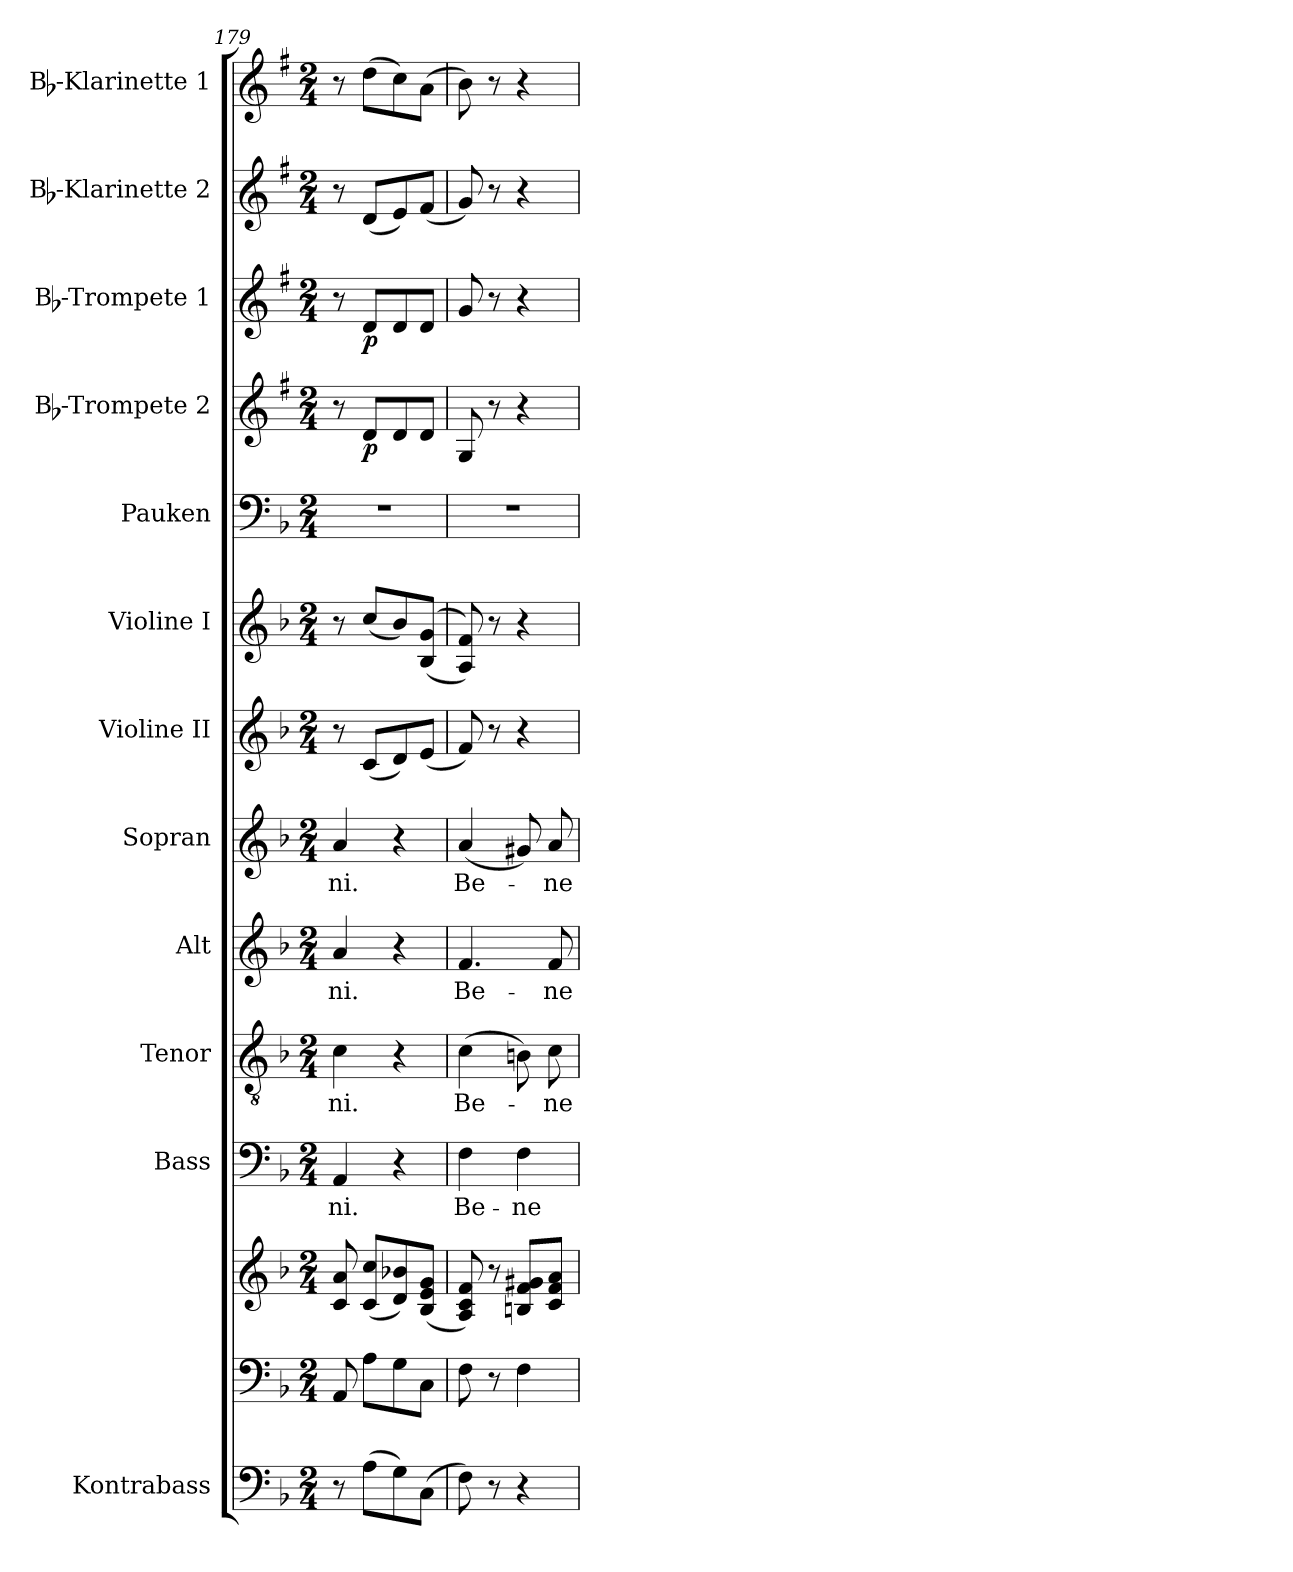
**kern	**kern	**kern	**kern	**text	**kern	**text	**kern	**text	**kern	**text	**kern	**kern	**kern	**kern	**dynam	**kern	**dynam	**kern	**kern
*part13	*part12	*part12	*part11	*part11	*part10	*part10	*part9	*part9	*part8	*part8	*part7	*part6	*part5	*part4	*part4	*part3	*part3	*part2	*part1
*staff14	*staff13	*staff12	*staff11	*staff11	*staff10	*staff10	*staff9	*staff9	*staff8	*staff8	*staff7	*staff6	*staff5	*staff4	*staff4	*staff3	*staff3	*staff2	*staff1
*I"Kontrabass	*	*	*I"Bass	*	*I"Tenor	*	*I"Alt	*	*I"Sopran	*	*I"Violine II	*I"Violine I	*I"Pauken	*I"Bb-Trompete 2	*	*I"Bb-Trompete 1	*	*I"Bb-Klarinette 2	*I"Bb-Klarinette 1
*I'Kb.	*	*	*I'B.	*	*I'T.	*	*I'A.	*	*I'S.	*	*I'Vl. II	*I'Vl. I	*I'Pk.	*I'Bb Trp. 2	*	*I'Bb Trp. 1	*	*I'Bb Kl. 2	*I'Bb Kl. 1
*clefF4	*clefF4	*clefG2	*clefF4	*	*clefGv2	*	*clefG2	*	*clefG2	*	*clefG2	*clefG2	*clefF4	*clefG2	*	*clefG2	*	*clefG2	*clefG2
*ITrd7c12	*	*	*	*	*	*	*	*	*	*	*	*	*	*ITrd1c2	*	*ITrd1c2	*	*ITrd1c2	*ITrd1c2
*k[b-]	*k[b-]	*k[b-]	*k[b-]	*	*k[b-]	*	*k[b-]	*	*k[b-]	*	*k[b-]	*k[b-]	*k[b-]	*k[b-]	*	*k[b-]	*	*k[b-]	*k[b-]
*F:	*F:	*F:	*F:	*	*F:	*	*F:	*	*F:	*	*F:	*F:	*F:	*F:	*	*F:	*	*F:	*F:
*M2/4	*M2/4	*M2/4	*M2/4	*	*M2/4	*	*M2/4	*	*M2/4	*	*M2/4	*M2/4	*M2/4	*M2/4	*	*M2/4	*	*M2/4	*M2/4
=179	=179	=179	=179	=179	=179	=179	=179	=179	=179	=179	=179	=179	=179	=179	=179	=179	=179	=179	=179
!	!	!	!	!LO:LY:b	!	!LO:LY:b	!	!LO:LY:b	!	!LO:LY:b	!	!	!	!	!	!	!	!	!
8r	8AA/	8c/ 8a/	4AA/	-ni.	4c\	-ni.	4a/	-ni.	4a/	-ni.	8r	8r	2r	8r	.	8r	.	8r	8r
!	!	!	!	!	!	!	!	!	!	!	!	!	!	!	!LO:DY:b	!	!LO:DY:b	!	!
(>8AA\L	8A\L	(<8c/ 8cc/L	.	.	.	.	.	.	.	.	(<8c/L	(<8cc/L	.	8c/L	p	8c/L	p	(<8c/L	(>8cc\L
8GG\)	8G\	8d/ 8b-X/)	4r	.	4r	.	4r	.	4r	.	8d/)	8b-/)	.	8c/	.	8c/	.	8d/)	8b-\)
(>8CC\J	8C\J	(<8B-/ 8e/ 8g/J	.	.	.	.	.	.	.	.	(<8e/J	((<8B-/ 8g/J	.	8c/J	.	8c/J	.	(<8e/J	(>8g\J
!!LO:PB:g=z
=180	=180	=180	=180	=180	=180	=180	=180	=180	=180	=180	=180	=180	=180	=180	=180	=180	=180	=180	=180
!	!	!	!	!LO:LY:b	!	!LO:LY:b	!	!LO:LY:b	!	!LO:LY:b	!	!	!	!	!	!	!	!	!
8FF\)	8F\	8A/ 8c/ 8f/)	4F\	Be-	(>4c\	Be-	4.f/	Be-	(<4a/	Be-	8f/)	8A/ 8f/))	2r	8F/	.	8f/	.	8f/)	8a\)
8r	8r	8r	.	.	.	.	.	.	.	.	8r	8r	.	8r	.	8r	.	8r	8r
!	!	!	!	!LO:LY:b	!	!	!	!	!	!	!	!	!	!	!	!	!	!	!
4r	4F\	8Bn/ 8f/ 8g#X/L	4F\	-ne-	8Bn\)	.	.	.	8g#X/)	.	4r	4r	.	4r	.	4r	.	4r	4r
!	!	!	!	!	!	!LO:LY:b	!	!LO:LY:b	!	!LO:LY:b	!	!	!	!	!	!	!	!	!
.	.	8c/ 8f/ 8a/J	.	.	8c\	-ne-	8f/	-ne-	8a/	-ne-	.	.	.	.	.	.	.	.	.
=	=	=	=	=	=	=	=	=	=	=	=	=	=	=	=	=	=	=	=
*-	*-	*-	*-	*-	*-	*-	*-	*-	*-	*-	*-	*-	*-	*-	*-	*-	*-	*-	*-
